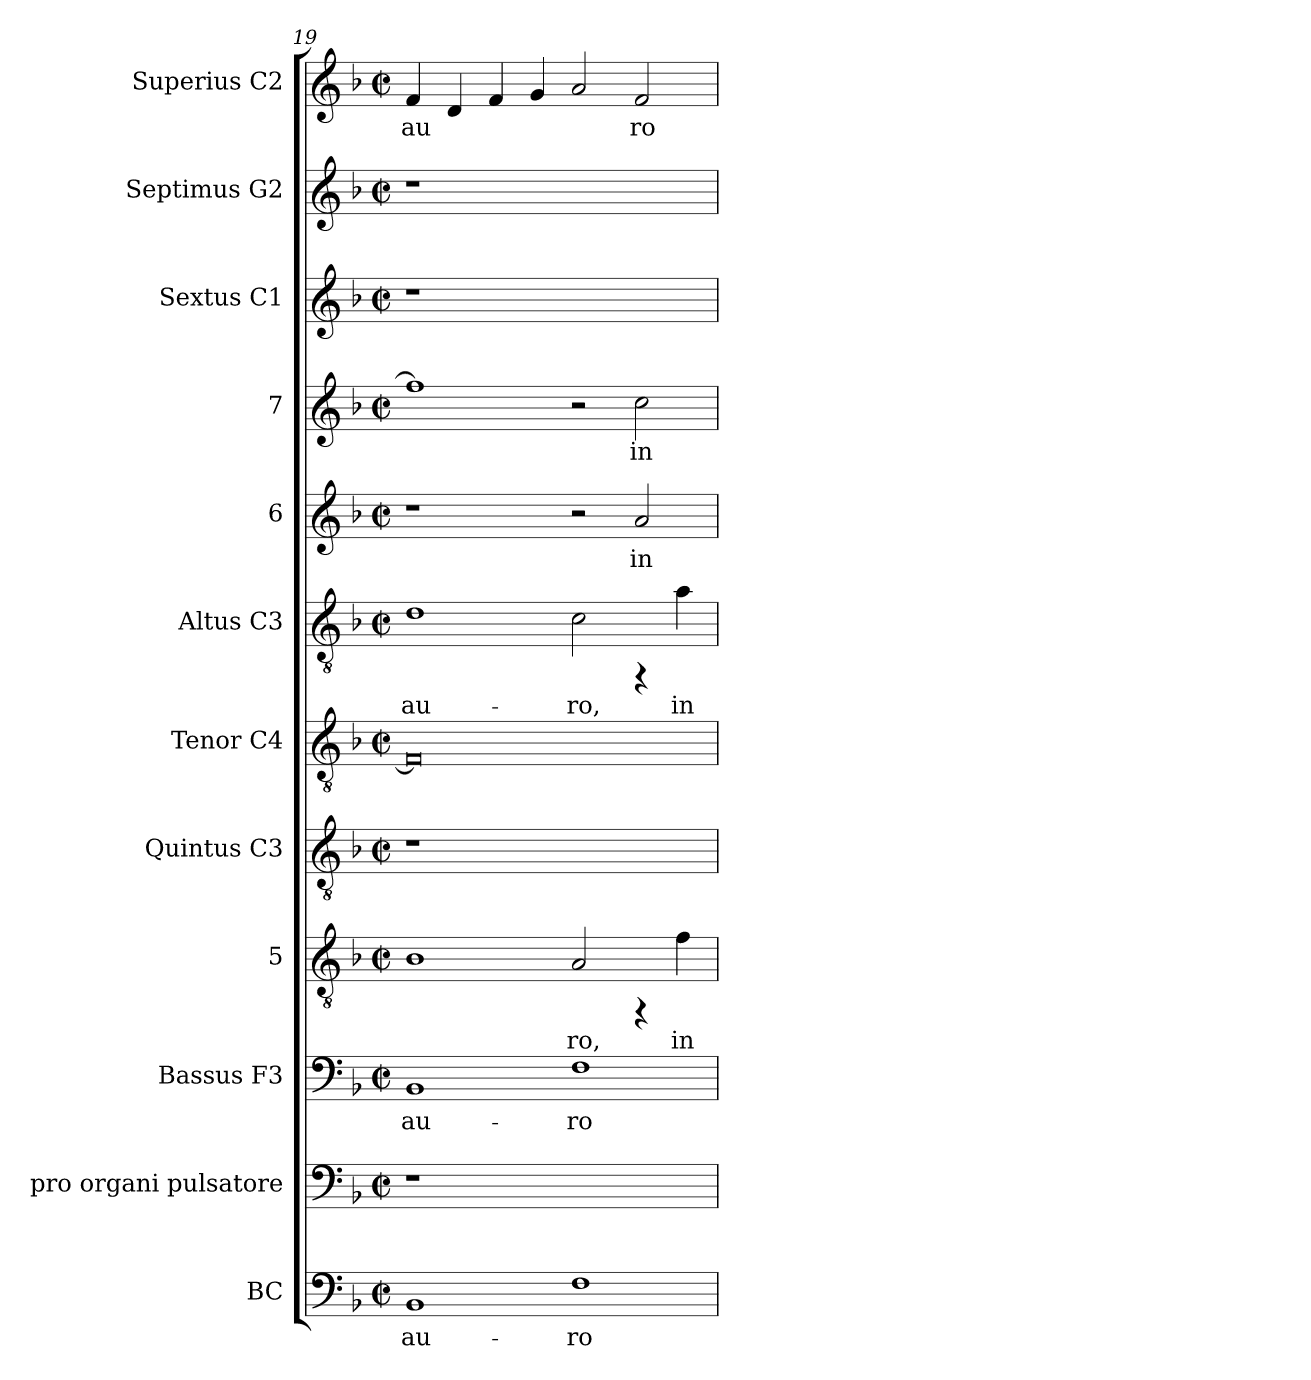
**kern	**text	**kern	**kern	**text	**kern	**text	**kern	**kern	**text	**kern	**text	**kern	**text	**kern	**text	**kern	**kern	**kern	**text
*part12	*part12	*part11	*part10	*part10	*part9	*part9	*part8	*part7	*part7	*part6	*part6	*part5	*part5	*part4	*part4	*part3	*part2	*part1	*part1
*staff12	*staff12	*staff11	*staff10	*staff10	*staff9	*staff9	*staff8	*staff7	*staff7	*staff6	*staff6	*staff5	*staff5	*staff4	*staff4	*staff3	*staff2	*staff1	*staff1
*I"BC	*	*I"pro organi  pulsatore	*I"Bassus  F3	*	*I"5	*	*I"Quintus  C3	*I"Tenor  C4	*	*I"Altus  C3	*	*I"6	*	*I"7	*	*I"Sextus  C1	*I"Septimus  G2	*I"Superius  C2	*
*I'BC	*	*	*I'B	*	*	*	*	*I'T	*	*I'A	*	*	*	*	*	*	*	*I'S	*
*clefF4	*	*clefF4	*clefF4	*	*clefGv2	*	*clefGv2	*clefGv2	*	*clefGv2	*	*clefG2	*	*clefG2	*	*clefG2	*clefG2	*clefG2	*
*k[b-]	*	*k[b-]	*k[b-]	*	*k[b-]	*	*k[b-]	*k[b-]	*	*k[b-]	*	*k[b-]	*	*k[b-]	*	*k[b-]	*k[b-]	*k[b-]	*
*F:	*	*F:	*F:	*	*F:	*	*F:	*F:	*	*F:	*	*F:	*	*F:	*	*F:	*F:	*F:	*
*M2/2	*	*M2/2	*M2/2	*	*M2/2	*	*M2/2	*M2/2	*	*M2/2	*	*M2/2	*	*M2/2	*	*M2/2	*M2/2	*M2/2	*
*met(c|)	*	*met(c|)	*met(c|)	*	*met(c|)	*	*met(c|)	*met(c|)	*	*met(c|)	*	*met(c|)	*	*met(c|)	*	*met(c|)	*met(c|)	*met(c|)	*
=19	=19	=19	=19	=19	=19	=19	=19	=19	=19	=19	=19	=19	=19	=19	=19	=19	=19	=19	=19
!	!LO:LY:a:cj	!	!	!LO:LY:b:cj	!	!LO:LY:b:cj	!	!	!LO:LY:b:cj	!	!LO:LY:b:cj	!	!	!	!LO:LY:b:cj	!	!	!	!LO:LY:b:cj
1BB-	au-	1r	1BB-	au-	1B-	--	1r	0F]	.	1d	au-	1r	.	1ff]	.	1r	1r	4f/	au-
!	!	!	!	!	!	!	!	!	!	!	!	!	!	!	!	!	!	!	!LO:LY:b:cj
.	.	.	.	.	.	.	.	.	.	.	.	.	.	.	.	.	.	4d/	--
!	!	!	!	!	!	!	!	!	!	!	!	!	!	!	!	!	!	!	!LO:LY:b:cj
.	.	.	.	.	.	.	.	.	.	.	.	.	.	.	.	.	.	4f/	--
!	!	!	!	!	!	!	!	!	!	!	!	!	!	!	!	!	!	!	!LO:LY:b:cj
.	.	.	.	.	.	.	.	.	.	.	.	.	.	.	.	.	.	4g/	--
!	!LO:LY:a:cj	!	!	!LO:LY:b:cj	!	!LO:LY:b:cj	!	!	!	!	!LO:LY:b:cj	!	!	!	!	!	!	!	!LO:LY:b:cj
1F	-ro	1ryy	1F	-ro	2A/	-ro,	1ryy	.	.	2c\	-ro,	2r	.	2r	.	1ryy	1ryy	2a/	--
!	!	!	!	!	!	!	!	!	!	!	!	!	!LO:LY:b:cj	!	!LO:LY:b:cj	!	!	!	!LO:LY:b:cj
.	.	.	.	.	4rFF	.	.	.	.	4rFF	.	2a/	in	2cc\	in	.	.	2f/	-ro
!	!	!	!	!	!	!LO:LY:b:cj	!	!	!	!	!LO:LY:b:cj	!	!	!	!	!	!	!	!
.	.	.	.	.	4f\	in	.	.	.	4a\	in	.	.	.	.	.	.	.	.
=	=	=	=	=	=	=	=	=	=	=	=	=	=	=	=	=	=	=	=
*-	*-	*-	*-	*-	*-	*-	*-	*-	*-	*-	*-	*-	*-	*-	*-	*-	*-	*-	*-
